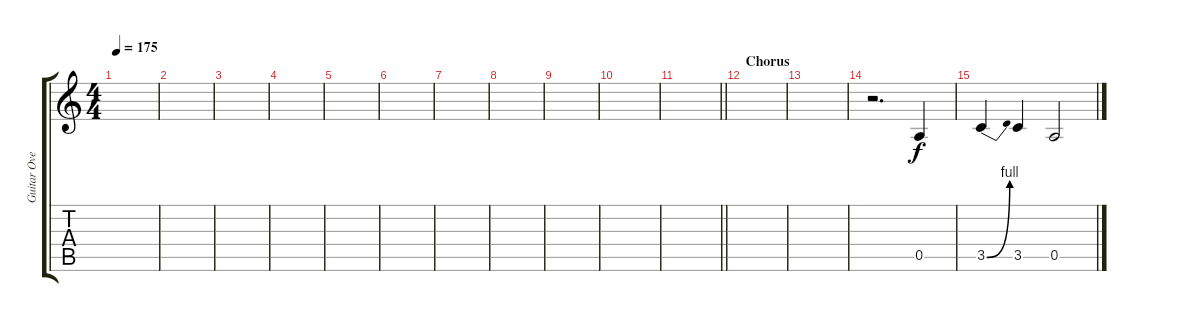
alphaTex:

\track ("Guitar Overdub" "Guitar Ove") {instrument distortionguitar}
\staff {score tabs}
\tuning (E4 B3 G3 D3 A2 E2) {hide}
\ts (4 4)
\tempo 175
\clef g2
\ks c
|
|
|
|
|
|
|
|
|
|
\barLineRight lightlight
|
\section ("" "Chorus")
|
|
r.2{d} 0.5.4 |
3.5{be (bend 0 0 60 4)}.4 3.5.4 0.5.2
